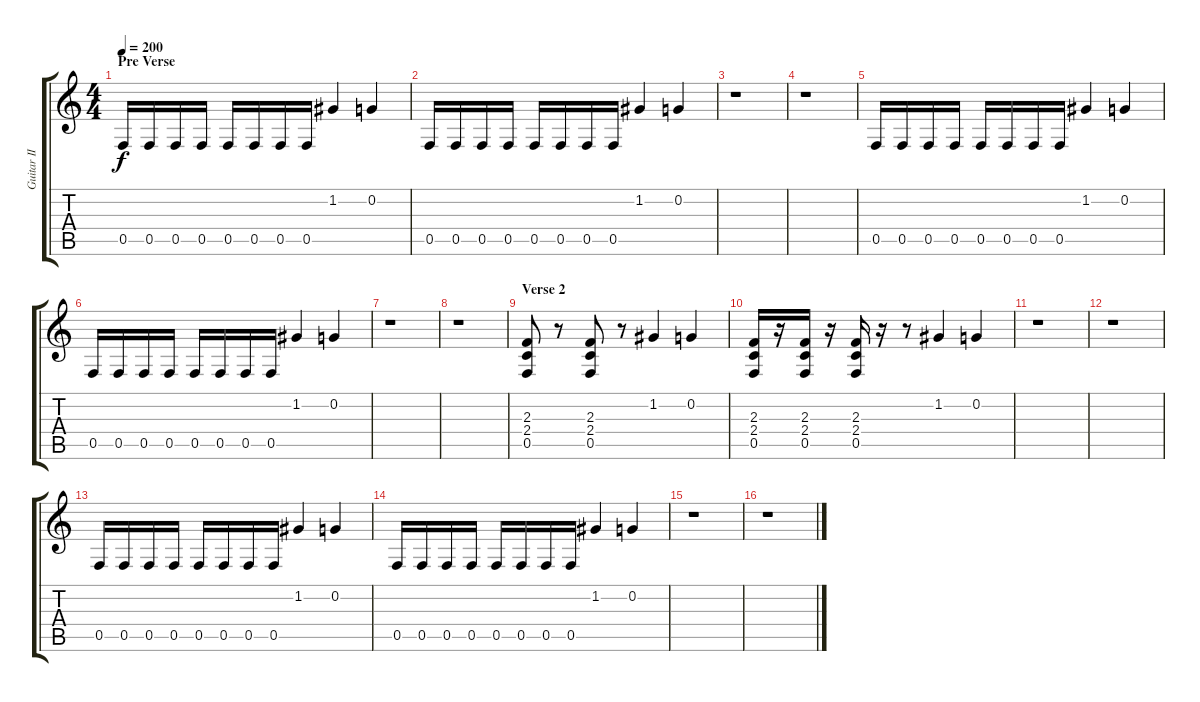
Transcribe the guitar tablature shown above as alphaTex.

\track ("Guitar II" "Guitar II") {instrument distortionguitar}
\staff {score tabs}
\tuning (C4 G3 Eb3 Bb2 F2 C2) {hide}
\ts (4 4)
\section ("" "Pre Verse")
\tempo 200
\clef g2
\ks c
0.5.16{dy f} 0.5.16 0.5.16 0.5.16 0.5.16 0.5.16 0.5.16 0.5.16 1.2.4 0.2.4 |
0.5.16 0.5.16 0.5.16 0.5.16 0.5.16 0.5.16 0.5.16 0.5.16 1.2.4 0.2.4 |
r.1 |
r.1 |
0.5.16 0.5.16 0.5.16 0.5.16 0.5.16 0.5.16 0.5.16 0.5.16 1.2.4 0.2.4 |
0.5.16 0.5.16 0.5.16 0.5.16 0.5.16 0.5.16 0.5.16 0.5.16 1.2.4 0.2.4 |
r.1 |
r.1 |
\section ("" "Verse 2")
(2.3 2.4 0.5).8 r.8 (2.3 2.4 0.5).8 r.8 1.2.4 0.2.4 |
(2.3 2.4 0.5).16 r.16 (2.3 2.4 0.5).16 r.16 (2.3 2.4 0.5).16 r.16 r.8 1.2.4 0.2.4 |
r.1 |
r.1 |
0.5.16 0.5.16 0.5.16 0.5.16 0.5.16 0.5.16 0.5.16 0.5.16 1.2.4 0.2.4 |
0.5.16 0.5.16 0.5.16 0.5.16 0.5.16 0.5.16 0.5.16 0.5.16 1.2.4 0.2.4 |
r.1 |
r.1
